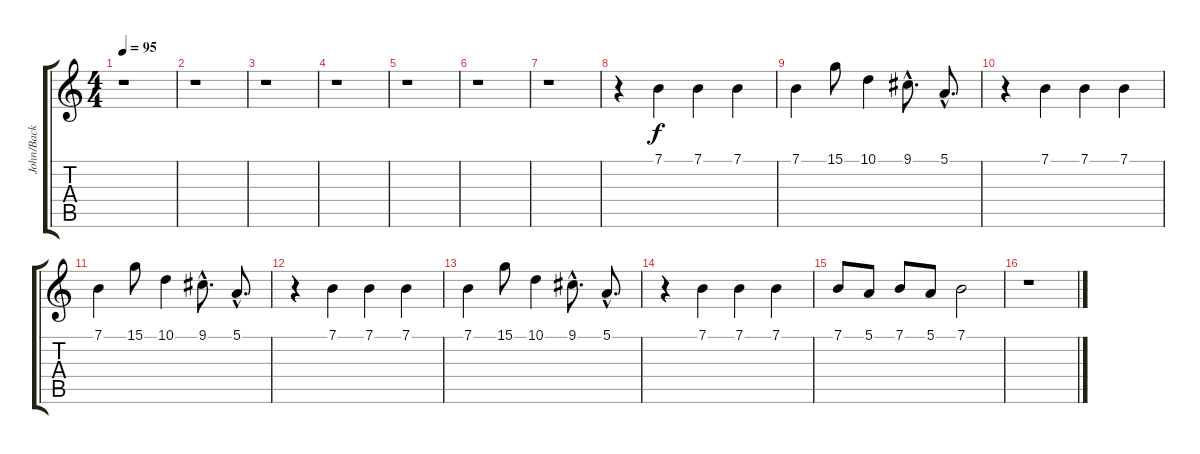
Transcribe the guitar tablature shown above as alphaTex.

\track ("John/Back Vocal" "John/Back ") {instrument lead7fifths}
\staff {score tabs}
\tuning (E4 B3 G3 D3 A2 E2) {hide}
\ts (4 4)
\tempo 95
\clef g2
\ks c
r.1{dy f} |
r.1 |
r.1 |
r.1 |
r.1 |
r.1 |
r.1 |
r.4 7.1.4 7.1.4 7.1.4 |
7.1.4 15.1.8 10.1.4 9.1{hac}.8{d} 5.1{hac}.8{d} |
r.4 7.1.4 7.1.4 7.1.4 |
7.1.4 15.1.8 10.1.4 9.1{hac}.8{d} 5.1{hac}.8{d} |
r.4 7.1.4 7.1.4 7.1.4 |
7.1.4 15.1.8 10.1.4 9.1{hac}.8{d} 5.1{hac}.8{d} |
r.4 7.1.4 7.1.4 7.1.4 |
7.1.8 5.1.8 7.1.8 5.1.8 7.1.2 |
r.1
